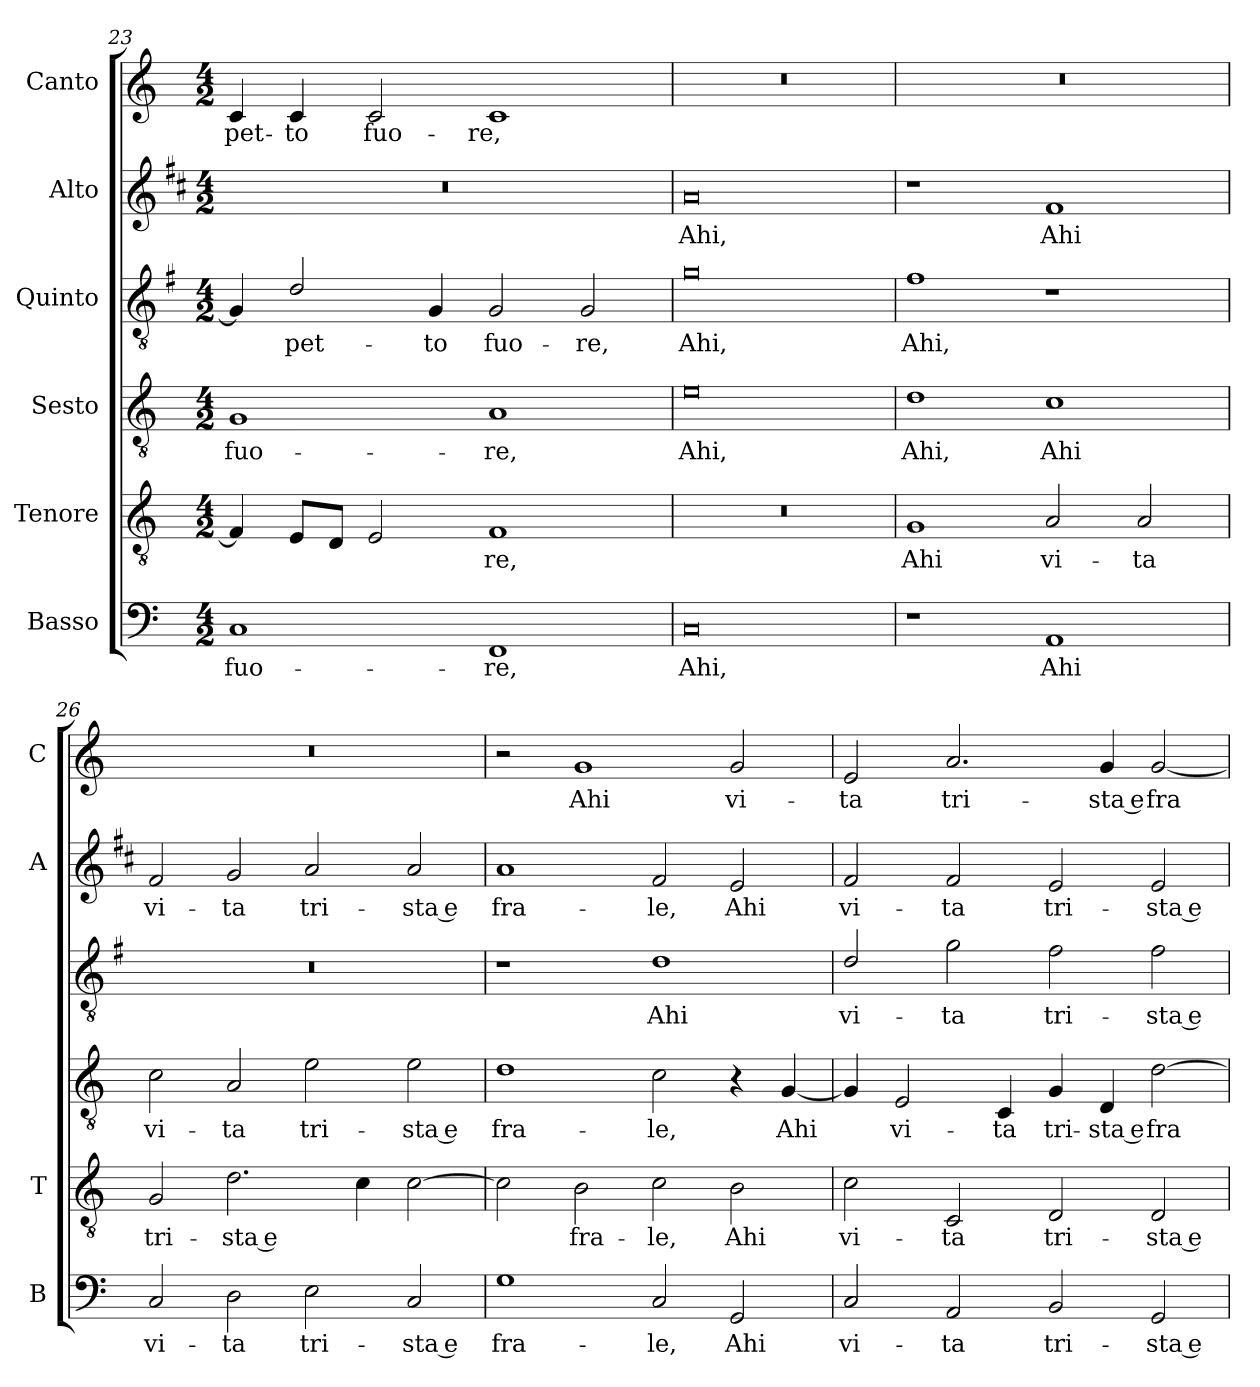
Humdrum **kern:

**kern	**text	**kern	**text	**kern	**text	**kern	**text	**kern	**text	**kern	**text
*part6	*part6	*part5	*part5	*part4	*part4	*part3	*part3	*part2	*part2	*part1	*part1
*staff6	*staff6	*staff5	*staff5	*staff4	*staff4	*staff3	*staff3	*staff2	*staff2	*staff1	*staff1
*I"Basso	*	*I"Tenore	*	*I"Sesto	*	*I"Quinto	*	*I"Alto	*	*I"Canto	*
*I'B	*	*I'T	*	*	*	*	*	*I'A	*	*I'C	*
!!LO:LB:g=z
*clefF4	*	*clefGv2	*	*clefGv2	*	*clefGv2	*	*clefG2	*	*clefG2	*
*	*	*	*	*	*	*ITrd4c7	*	*ITrd1c2	*	*	*
*k[]	*	*k[]	*	*k[]	*	*k[]	*	*k[]	*	*k[]	*
*C:	*	*C:	*	*C:	*	*C:	*	*C:	*	*C:	*
*M4/2	*	*M4/2	*	*M4/2	*	*M4/2	*	*M4/2	*	*M4/2	*
=23	=23	=23	=23	=23	=23	=23	=23	=23	=23	=23	=23
!	!LO:LY:b	!	!	!	!LO:LY:b	!	!	!	!	!	!LO:LY:b
1C	fuo-	4F/]	.	1G	fuo-	4C/]	.	0r	.	4c/	pet-
!	!	!	!	!	!	!	!LO:LY:b	!	!	!	!LO:LY:b
.	.	8E/L	.	.	.	2G/	pet-	.	.	4c/	-to
.	.	8D/J	.	.	.	.	.	.	.	.	.
!	!	!	!	!	!	!	!	!	!	!	!LO:LY:b
.	.	2E/	.	.	.	.	.	.	.	2c/	fuo-
!	!	!	!	!	!	!	!LO:LY:b	!	!	!	!
.	.	.	.	.	.	4C/	-to	.	.	.	.
!	!LO:LY:b	!	!LO:LY:b	!	!LO:LY:b	!	!LO:LY:b	!	!	!	!LO:LY:b
1FF	-re,	1F	-re,	1A	-re,	2C/	fuo-	.	.	1c	-re,
!	!	!	!	!	!	!	!LO:LY:b	!	!	!	!
.	.	.	.	.	.	2C/	-re,	.	.	.	.
=24	=24	=24	=24	=24	=24	=24	=24	=24	=24	=24	=24
!	!LO:LY:b	!	!	!	!LO:LY:b	!	!LO:LY:b	!	!LO:LY:b	!	!
0C	Ahi,	0r	.	0e	Ahi,	0c	Ahi,	0g	Ahi,	0r	.
=25	=25	=25	=25	=25	=25	=25	=25	=25	=25	=25	=25
!	!	!	!LO:LY:b	!	!LO:LY:b	!	!LO:LY:b	!	!	!	!
1r	.	1G	Ahi	1d	Ahi,	1B	Ahi,	1r	.	0r	.
!	!LO:LY:b	!	!LO:LY:b	!	!LO:LY:b	!	!	!	!LO:LY:b	!	!
1AA	Ahi	2A/	vi-	1c	Ahi	1r	.	1e	Ahi	.	.
!	!	!	!LO:LY:b	!	!	!	!	!	!	!	!
.	.	2A/	-ta	.	.	.	.	.	.	.	.
=26	=26	=26	=26	=26	=26	=26	=26	=26	=26	=26	=26
!	!LO:LY:b	!	!LO:LY:b	!	!LO:LY:b	!	!	!	!LO:LY:b	!	!
2C/	vi-	2G/	tri-	2c\	vi-	0r	.	2e/	vi-	0r	.
!	!LO:LY:b	!	!LO:LY:b	!	!LO:LY:b	!	!	!	!LO:LY:b	!	!
2D\	-ta	2.d\	-sta e	2A/	-ta	.	.	2f/	-ta	.	.
!	!LO:LY:b	!	!	!	!LO:LY:b	!	!	!	!LO:LY:b	!	!
2E\	tri-	.	.	2e\	tri-	.	.	2g/	tri-	.	.
.	.	4c\	.	.	.	.	.	.	.	.	.
!	!LO:LY:b	!	!	!	!LO:LY:b	!	!	!	!LO:LY:b	!	!
2C/	-sta e	[2c\	.	2e\	-sta e	.	.	2g/	-sta e	.	.
=27	=27	=27	=27	=27	=27	=27	=27	=27	=27	=27	=27
!	!LO:LY:b	!	!	!	!LO:LY:b	!	!	!	!LO:LY:b	!	!
1G	fra-	2c\]	.	1d	fra-	1r	.	1g	fra-	2r	.
!	!	!	!LO:LY:b	!	!	!	!	!	!	!	!LO:LY:b
.	.	2B\	fra-	.	.	.	.	.	.	1g	Ahi
!	!LO:LY:b	!	!LO:LY:b	!	!LO:LY:b	!	!LO:LY:b	!	!LO:LY:b	!	!
2C/	-le,	2c\	-le,	2c\	-le,	1G	Ahi	2e/	-le,	.	.
!	!LO:LY:b	!	!LO:LY:b	!	!	!	!	!	!LO:LY:b	!	!LO:LY:b
2GG/	Ahi	2B\	Ahi	4r	.	.	.	2d/	Ahi	2g/	vi-
!	!	!	!	!	!LO:LY:b	!	!	!	!	!	!
.	.	.	.	[4G/	Ahi	.	.	.	.	.	.
!!LO:LB:g=z
=28	=28	=28	=28	=28	=28	=28	=28	=28	=28	=28	=28
!	!LO:LY:b	!	!LO:LY:b	!	!	!	!LO:LY:b	!	!LO:LY:b	!	!LO:LY:b
2C/	vi-	2c\	vi-	4G/]	.	2G/	vi-	2e/	vi-	2e/	-ta
!	!	!	!	!	!LO:LY:b	!	!	!	!	!	!
.	.	.	.	2E/	vi-	.	.	.	.	.	.
!	!LO:LY:b	!	!LO:LY:b	!	!	!	!LO:LY:b	!	!LO:LY:b	!	!LO:LY:b
2AA/	-ta	2C/	-ta	.	.	2c\	-ta	2e/	-ta	2.a/	tri-
!	!	!	!	!	!LO:LY:b	!	!	!	!	!	!
.	.	.	.	4C/	-ta	.	.	.	.	.	.
!	!LO:LY:b	!	!LO:LY:b	!	!LO:LY:b	!	!LO:LY:b	!	!LO:LY:b	!	!
2BB/	tri-	2D/	tri-	4G/	tri-	2B\	tri-	2d/	tri-	.	.
!	!	!	!	!	!LO:LY:b	!	!	!	!	!	!LO:LY:b
.	.	.	.	4D/	-sta e	.	.	.	.	4g/	-sta e
!	!LO:LY:b	!	!LO:LY:b	!	!LO:LY:b	!	!LO:LY:b	!	!LO:LY:b	!	!LO:LY:b
2GG/	-sta e	2D/	-sta e	[2d\	fra-	2B\	-sta e	2d/	-sta e	[2g/	fra-
=	=	=	=	=	=	=	=	=	=	=	=
*-	*-	*-	*-	*-	*-	*-	*-	*-	*-	*-	*-
